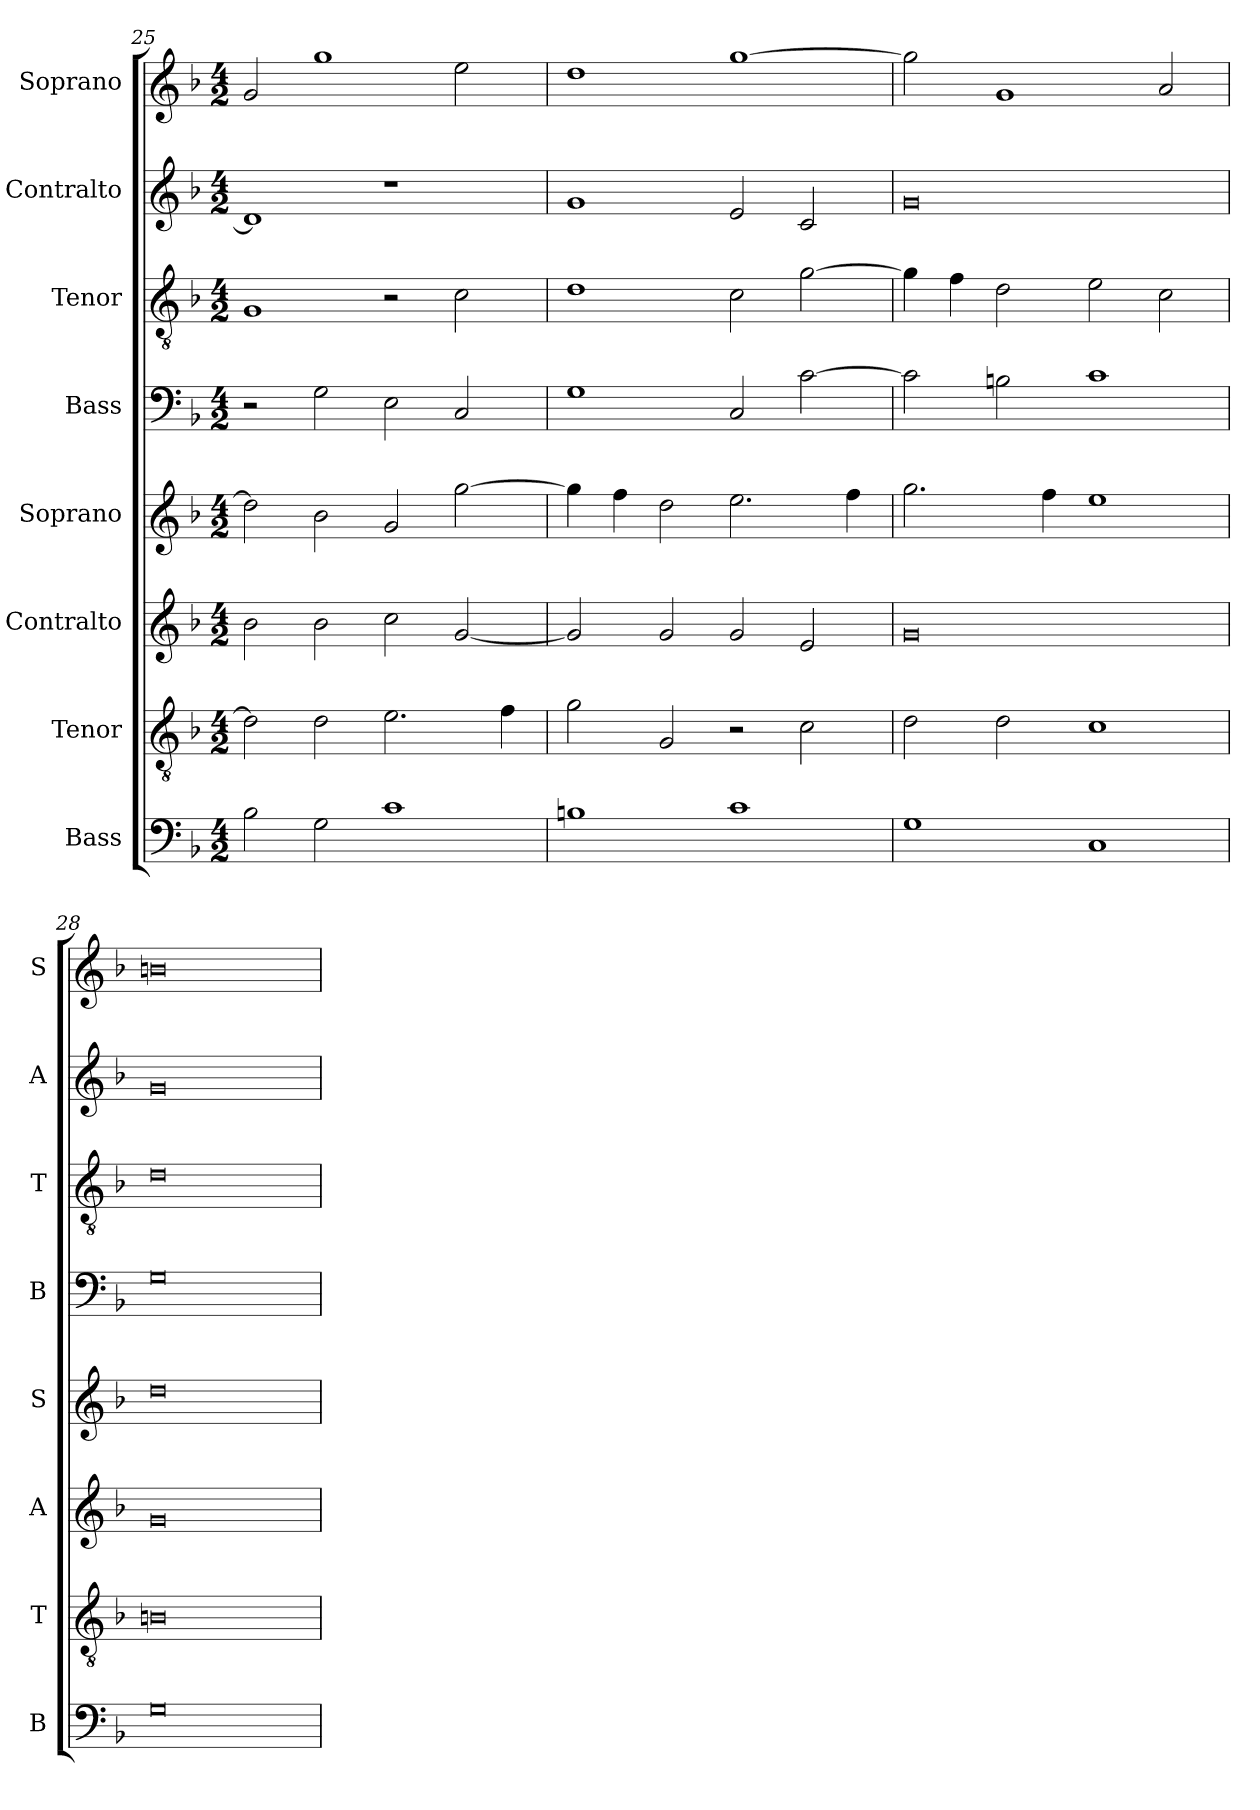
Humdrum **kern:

**kern	**kern	**kern	**kern	**kern	**kern	**kern	**kern
*part8	*part7	*part6	*part5	*part4	*part3	*part2	*part1
*staff8	*staff7	*staff6	*staff5	*staff4	*staff3	*staff2	*staff1
*I"Bass	*I"Tenor	*I"Contralto	*I"Soprano	*I"Bass	*I"Tenor	*I"Contralto	*I"Soprano
*I'B	*I'T	*I'A	*I'S	*I'B	*I'T	*I'A	*I'S
*clefF4	*clefGv2	*clefG2	*clefG2	*clefF4	*clefGv2	*clefG2	*clefG2
*k[b-]	*k[b-]	*k[b-]	*k[b-]	*k[b-]	*k[b-]	*k[b-]	*k[b-]
*G:dor	*G:dor	*G:dor	*G:dor	*G:dor	*G:dor	*G:dor	*G:dor
*M4/2	*M4/2	*M4/2	*M4/2	*M4/2	*M4/2	*M4/2	*M4/2
=25	=25	=25	=25	=25	=25	=25	=25
2B-	2d]	2b-	2dd]	2r	1G	1d]	2g
2G	2d	2b-	2b-	2G	.	.	1gg
1c	2.e	2cc	2g	2E	2r	1r	.
.	.	[2g	[2gg	2C	2c	.	2ee
.	4f	.	.	.	.	.	.
=26	=26	=26	=26	=26	=26	=26	=26
1Bn	2g	2g]	4gg]	1G	1d	1g	1dd
.	.	.	4ff	.	.	.	.
.	2G	2g	2dd	.	.	.	.
1c	2r	2g	2.ee	2C	2c	2e	[1gg
.	2c	2e	.	[2c	[2g	2c	.
.	.	.	4ff	.	.	.	.
=27	=27	=27	=27	=27	=27	=27	=27
1G	2d	0g	2.gg	2c]	4g]	0g	2gg]
.	.	.	.	.	4f	.	.
.	2d	.	.	2Bn	2d	.	1g
.	.	.	4ff	.	.	.	.
1C	1c	.	1ee	1c	2e	.	.
.	.	.	.	.	2c	.	2a
=28	=28	=28	=28	=28	=28	=28	=28
0G	0Bn	0g	0dd	0G	0d	0g	0bn
=	=	=	=	=	=	=	=
*-	*-	*-	*-	*-	*-	*-	*-
